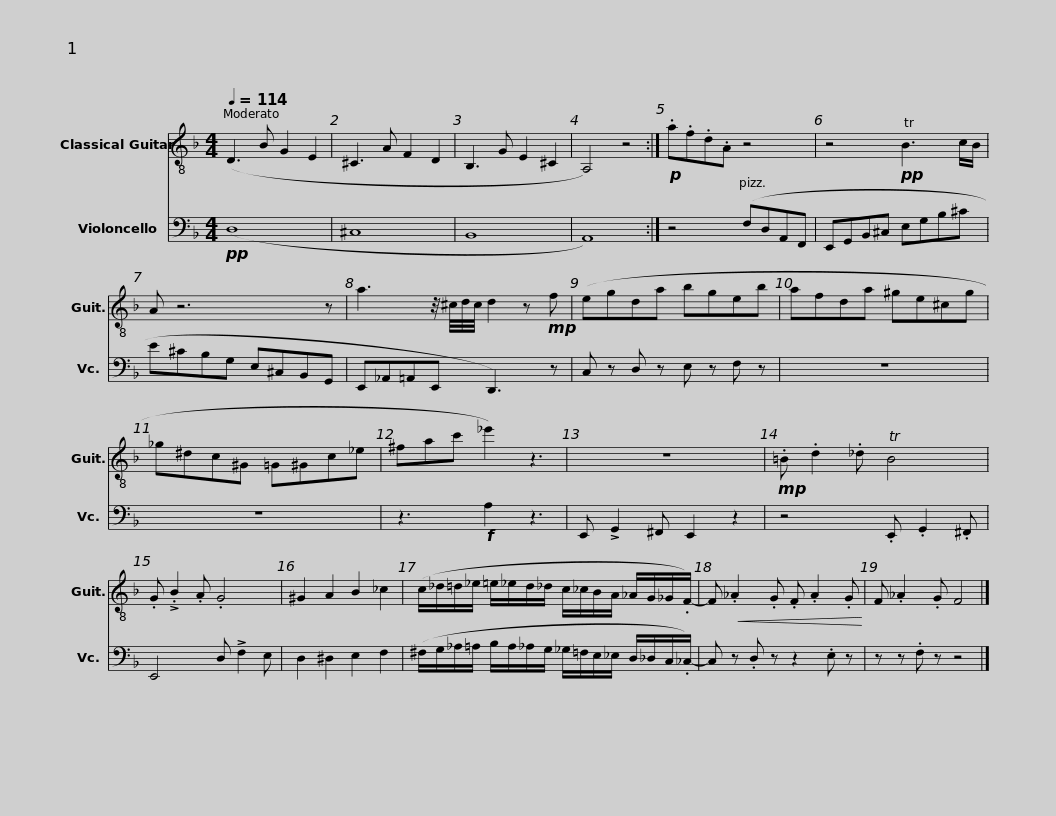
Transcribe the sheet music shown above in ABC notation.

X:1
%%score 1 2
L:1/8
Q:1/4=114
M:4/4
I:linebreak $
K:F
V:1 treble-8
V:2 bass
V:1
 (D3 B G2 E2 | ^C3 A F2 D2 | B,3 G E2 ^C2 | A,4) z4 :|!p! .a.f.d.A z4 |$ %5
 z4!pp! TB3 c/B/ | A z6 z | a3 z/4 ^c/4d/4c/4 d2 z!mp! f | (egda bgeb |$ afda ^ge^cg | %10
 _g^dc^G =G^Gc_e | ^fac' _e'2) z3 | z8 |$!mp! .=B .d2 ._d TB4 | .G !>!.B2 .A .G4 | %15
 ^G2 A2 B2 _c2 |$ (c/_d/=d/_e/ =e/_e/d/_d/ c/_c/B/A/ _A/G/_G/.F/-) | F!<(! ._A2 .G .F .A2 .G!<)! | F ._A2 .G F4 |] %19
V:2
!pp! (D,8 | ^C,8 | B,,8 | A,,8) :| z4 (F,D,A,,F,, |$ %5
 E,,G,,B,,^C, E,G,B,^C | E^CB,G, E,^C,B,,G,, | E,,_A,,=A,,E,, D,,3) z | C, z D, z E, z F, z |$ z8 | %10
 z8 | z3!f! A,2 z3 | E,, !>!G,,2 ^F,, E,,2 z2 |$ z4 .E,, .G,,2 .^F,, | E,,4 D, !>!F,2 E, | %15
 D,2 ^D,2 E,2 F,2 |$ (^F,/G,/_A,/=A,/ B,/A,/_A,/G,/ _G,/=F,/E,/_E,/ D,/_D,/C,/._C,/-) | C, z .D, z z2 .E, z | z z .F, z z4 |] %19
